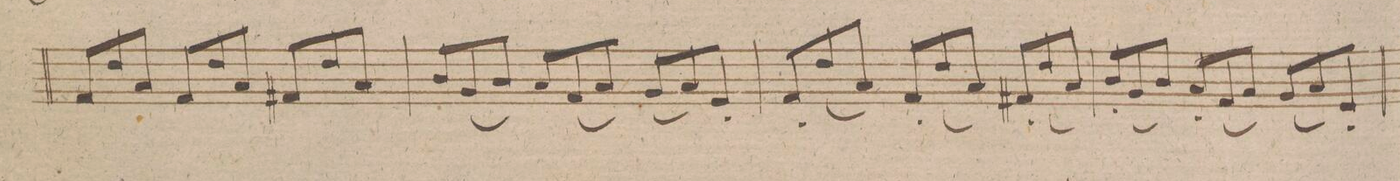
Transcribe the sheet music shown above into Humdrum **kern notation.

**kern	**dynam
*I"Viola.	*
*clefC3	*
*k[f#]	*
*M9/8	*
8G/L	.
8e/	.
8B/J	.
8G/L	.
8e/	.
8B/J	.
8G#X/L	.
8e/	.
8B/J	.
=68	=68
8c/L	.
(8A/	.
8c/J)	.
8B/L	.
(8G/	.
8B/J)	.
(8A/L	.
8B/)	.
8F#'/J	.
=69	=69
8G'/L	.
(8e/	.
8B/J)	.
8G'/L	.
(8e/	.
8B/J)	.
8G#X'/L	.
(8e/	.
8B/J)	.
=70	=70
8c'/L	.
(8A/	.
8c/J)	.
8B'/L	.
(8G/	.
8B/J)	.
(8A/L	.
8B/)	.
8F#'/J	.
=71	=71
*-	*-
